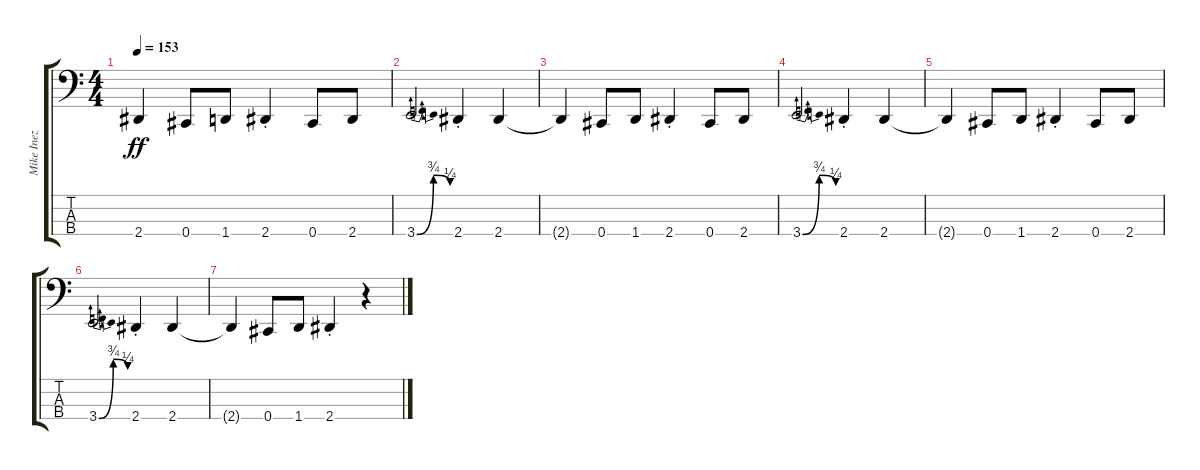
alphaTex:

\track ("Mike Inez - Bass" "Mike Inez ") {instrument electricbasspick}
\staff {score tabs}
\tuning (Gb2 Db2 Ab1 Db1) {hide}
\ts (4 4)
\tempo 153
\clef f4
\ks c
2.4{t}.4{dy ff} 0.4.8 1.4.8 2.4{st}.4 0.4.8 2.4.8 |
3.4{be (bendrelease 0 0 20 3 45 3 60 1)}.2 2.4{st}.4 2.4.4 |
2.4{t}.4 0.4.8 1.4.8 2.4{st}.4 0.4.8 2.4.8 |
3.4{be (bendrelease 0 0 20 3 45 3 60 1)}.2 2.4{st}.4 2.4.4 |
2.4{t}.4 0.4.8 1.4.8 2.4{st}.4 0.4.8 2.4.8 |
3.4{be (bendrelease 0 0 20 3 45 3 60 1)}.2 2.4{st}.4 2.4.4 |
2.4{t}.4 0.4.8 1.4.8 2.4{st}.4 r.4
